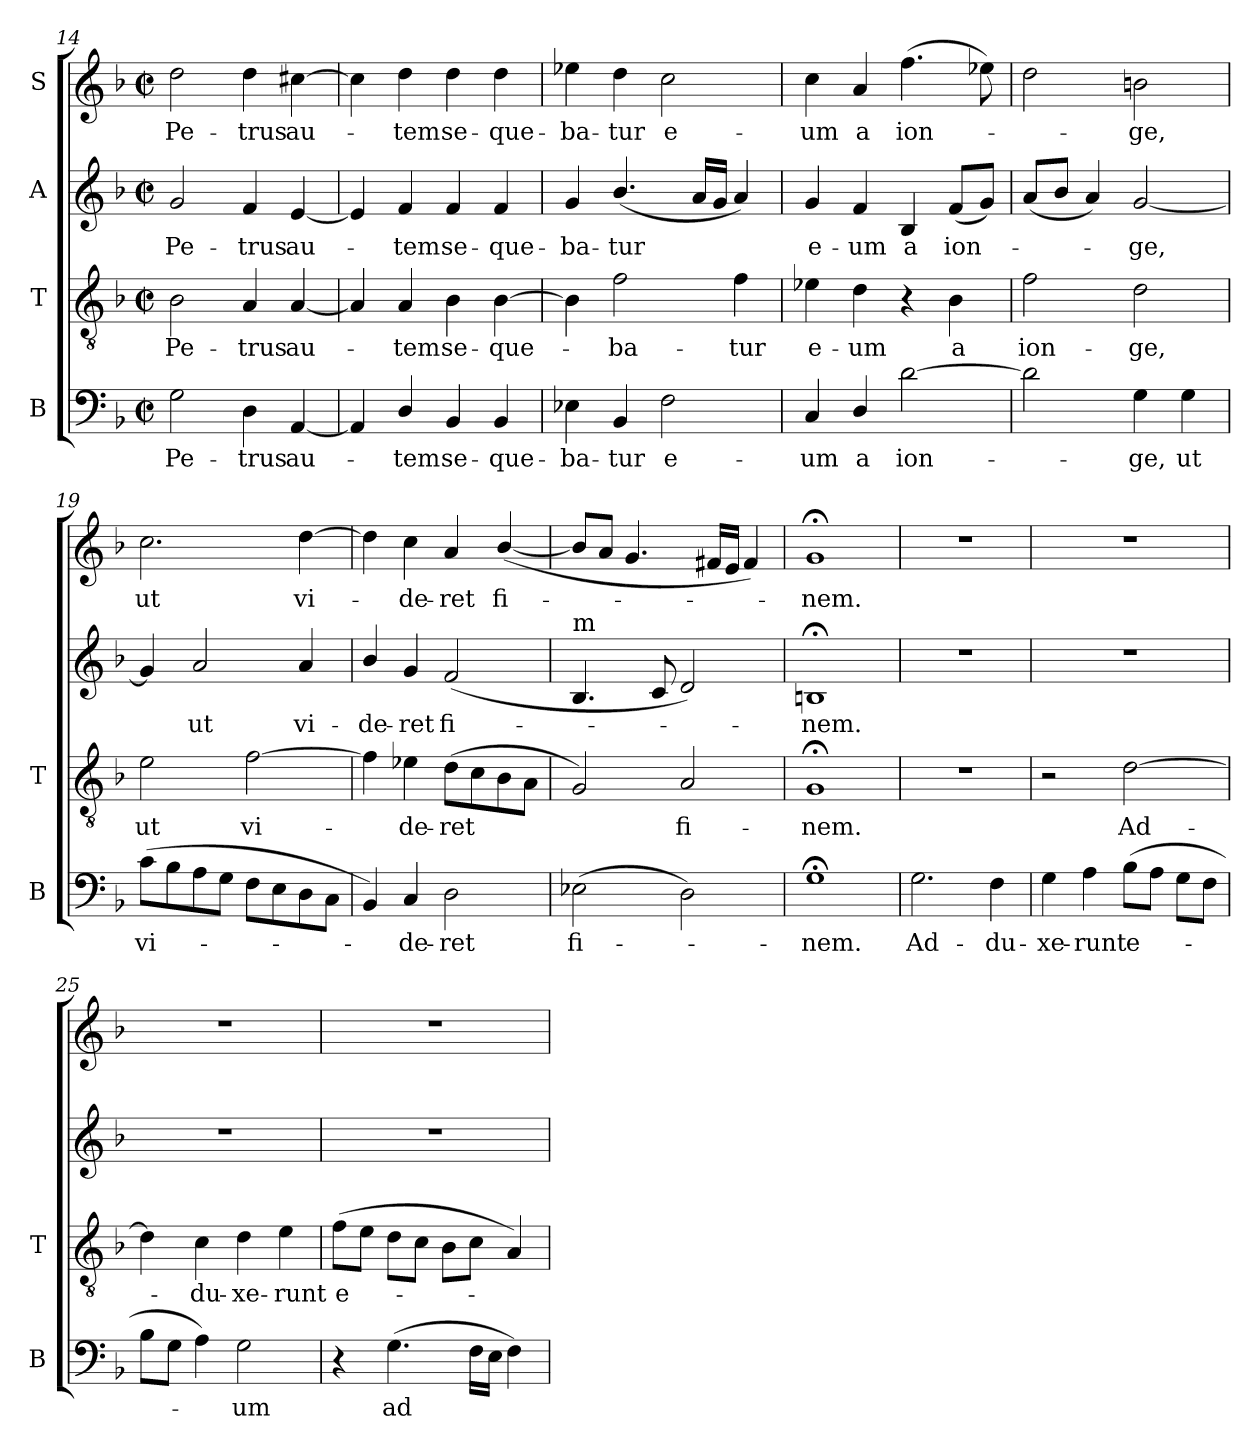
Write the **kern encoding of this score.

**kern	**text	**kern	**text	**kern	**text	**kern	**text
*part4	*part4	*part3	*part3	*part2	*part2	*part1	*part1
*staff4	*staff4	*staff3	*staff3	*staff2	*staff2	*staff1	*staff1
*I"B	*	*I"T	*	*I"A	*	*I"S	*
*I'B	*	*I'T	*	*	*	*	*
*clefF4	*	*clefGv2	*	*clefG2	*	*clefG2	*
*ITrd-3c-5	*	*	*	*	*	*	*
*k[b-e-]	*	*k[b-]	*	*k[b-]	*	*k[b-]	*
*B-:	*	*F:	*	*F:	*	*F:	*
*M2/2	*	*M2/2	*	*M2/2	*	*M2/2	*
*met(c|)	*	*met(c|)	*	*met(c|)	*	*met(c|)	*
=14	=14	=14	=14	=14	=14	=14	=14
!	!LO:LY:b	!	!LO:LY:b	!	!LO:LY:b	!	!LO:LY:b
2c\	Pe-	2B-\	Pe-	2g/	Pe-	2dd\	Pe-
!	!LO:LY:b:rj	!	!LO:LY:b:rj	!	!LO:LY:b:rj	!	!LO:LY:b:rj
4G\	-trus	4A/	-trus	4f/	-trus	4dd\	-trus
!	!LO:LY:b	!	!LO:LY:b	!	!LO:LY:b	!	!LO:LY:b
[<4D/	au-	[<4A/	au-	[<4e/	au-	[>4cc#X\	au-
=15	=15	=15	=15	=15	=15	=15	=15
4D/]	.	4A/]	.	4e/]	.	4cc#\]	.
!	!LO:LY:b	!	!LO:LY:b	!	!LO:LY:b	!	!LO:LY:b
4G/	-tem	4A/	-tem	4f/	-tem	4dd\	-tem
!	!LO:LY:b	!	!LO:LY:b	!	!LO:LY:b	!	!LO:LY:b
4E-/	se-	4B-\	se-	4f/	se-	4dd\	se-
!	!LO:LY:b	!	!LO:LY:b	!	!LO:LY:b	!	!LO:LY:b
4E-/	-que-	[>4B-\	-que-	4f/	-que-	4dd\	-que-
=16	=16	=16	=16	=16	=16	=16	=16
!	!LO:LY:b	!	!	!	!LO:LY:b	!	!LO:LY:b
4A-X\	-ba-	4B-\]	.	4g/	-ba-	4ee-X\	-ba-
!	!LO:LY:b:rj	!	!LO:LY:b	!	!LO:LY:b	!	!LO:LY:b:rj
4E-/	-tur	2f\	-ba-	(<4.b-/	-tur	4dd\	-tur
!	!LO:LY:b	!	!	!	!	!	!LO:LY:b
2B-\	e-	.	.	.	.	2cc\	e-
.	.	.	.	16a/LL	.	.	.
.	.	.	.	16g/JJ	.	.	.
!	!	!	!LO:LY:b	!	!	!	!
.	.	4f\	-tur	4a/)	.	.	.
=17	=17	=17	=17	=17	=17	=17	=17
!	!LO:LY:b	!	!LO:LY:b	!	!LO:LY:b	!	!LO:LY:b
4F/	-um	4e-X\	e-	4g/	e-	4cc\	-um
!	!LO:LY:b	!	!LO:LY:b	!	!LO:LY:b	!	!LO:LY:b
4G/	a	4d\	-um	4f/	-um	4a/	a
!	!LO:LY:b	!	!	!	!LO:LY:b	!	!LO:LY:b
[>2g\	ion-	4r	.	4B-/	a	(>4.ff\	ion-
!	!	!	!LO:LY:b	!	!LO:LY:b	!	!
.	.	4B-\	a	(<8f/L	ion-	.	.
.	.	.	.	8g/J)	.	8ee-X\)	.
!!LO:PB:g=z
=18	=18	=18	=18	=18	=18	=18	=18
!	!	!	!LO:LY:b	!	!	!	!
2g\]	.	2f\	ion-	(<8a/L	.	2dd\	.
.	.	.	.	8b-/J	.	.	.
.	.	.	.	4a/)	.	.	.
!	!LO:LY:b	!	!LO:LY:b	!	!LO:LY:b	!	!LO:LY:b
4c\	-ge,	2d\	-ge,	[<2g/	-ge,	2bn\	-ge,
!	!LO:LY:b	!	!	!	!	!	!
4c\	ut	.	.	.	.	.	.
=19	=19	=19	=19	=19	=19	=19	=19
!	!LO:LY:b	!	!LO:LY:b	!	!	!	!LO:LY:b
(>8f\L	vi-	2e\	ut	4g/]	.	2.cc\	ut
8e-\	.	.	.	.	.	.	.
!	!	!	!	!	!LO:LY:b	!	!
8d\	.	.	.	2a/	ut	.	.
8c\J	.	.	.	.	.	.	.
!	!	!	!LO:LY:b	!	!	!	!
8B-\L	.	[>2f\	vi-	.	.	.	.
8A\	.	.	.	.	.	.	.
!	!	!	!	!	!LO:LY:b	!	!LO:LY:b
8G\	.	.	.	4a/	vi-	[>4dd\	vi-
8F\J	.	.	.	.	.	.	.
=20	=20	=20	=20	=20	=20	=20	=20
!	!	!	!	!	!LO:LY:b	!	!
4E-/)	.	4f\]	.	4b-/	-de-	4dd\]	.
!	!LO:LY:b	!	!LO:LY:b	!	!LO:LY:b:rj	!	!LO:LY:b
4F/	-de-	4e-X\	-de-	4g/	-ret	4cc\	-de-
!	!LO:LY:b:rj	!	!LO:LY:b	!	!LO:LY:b	!	!LO:LY:b:rj
2G\	-ret	(>8d\L	-ret	(<2f/	fi-	4a/	-ret
.	.	8c\	.	.	.	.	.
!	!	!	!	!	!	!	!LO:LY:b
.	.	8B-\	.	.	.	(<[<4b-/	fi-
.	.	8A\J	.	.	.	.	.
=21	=21	=21	=21	=21	=21	=21	=21
!	!	!	!	!LO:TX:a:t=m	!	!	!
!	!LO:LY:b	!	!	!	!	!	!
(>2A-X\	fi-	2G/)	.	4.B-/	.	8b-/L]	.
.	.	.	.	.	.	8a/J	.
.	.	.	.	.	.	4.g/	.
.	.	.	.	8c/	.	.	.
!	!	!	!LO:LY:b	!	!	!	!
2G\)	.	2A/	fi-	2d/)	.	.	.
.	.	.	.	.	.	16f#/LL	.
.	.	.	.	.	.	16e/JJ	.
.	.	.	.	.	.	4f#/)	.
=22	=22	=22	=22	=22	=22	=22	=22
!	!LO:LY:b	!	!LO:LY:b	!	!LO:LY:b	!	!LO:LY:b
1c;<	-nem.	1G;	-nem.	1Bn;	-nem.	1g;	-nem.
!!LO:LB:g=z
=23	=23	=23	=23	=23	=23	=23	=23
!	!LO:LY:b	!	!	!	!	!	!
2.c\	Ad-	1r	.	1r	.	1r	.
!	!LO:LY:b	!	!	!	!	!	!
4B-\	-du-	.	.	.	.	.	.
=24	=24	=24	=24	=24	=24	=24	=24
!	!LO:LY:b	!	!	!	!	!	!
4c\	-xe-	2r	.	1r	.	1r	.
!	!LO:LY:b:rj	!	!	!	!	!	!
4d\	-runt	.	.	.	.	.	.
!	!LO:LY:b	!	!LO:LY:b	!	!	!	!
(>8e-\L	e-	[>2d\	Ad-	.	.	.	.
8d\J	.	.	.	.	.	.	.
8c\L	.	.	.	.	.	.	.
8B-\J	.	.	.	.	.	.	.
=25	=25	=25	=25	=25	=25	=25	=25
8e-\L	.	4d\]	.	1r	.	1r	.
8c\J	.	.	.	.	.	.	.
!	!	!	!LO:LY:b	!	!	!	!
4d\)	.	4c\	-du-	.	.	.	.
!	!LO:LY:b	!	!LO:LY:b	!	!	!	!
2c\	-um	4d\	-xe-	.	.	.	.
!	!	!	!LO:LY:b:rj	!	!	!	!
.	.	4e\	-runt	.	.	.	.
=26	=26	=26	=26	=26	=26	=26	=26
!	!	!	!LO:LY:b	!	!	!	!
4r	.	(>8f\L	e-	1r	.	1r	.
.	.	8e\J	.	.	.	.	.
!	!LO:LY:b	!	!	!	!	!	!
(>4.c\	ad	8d\L	.	.	.	.	.
.	.	8c\J	.	.	.	.	.
.	.	8B-\L	.	.	.	.	.
16B-\LL	.	8c\J	.	.	.	.	.
16A\JJ	.	.	.	.	.	.	.
4B-\)	.	4A/)	.	.	.	.	.
=	=	=	=	=	=	=	=
*-	*-	*-	*-	*-	*-	*-	*-
